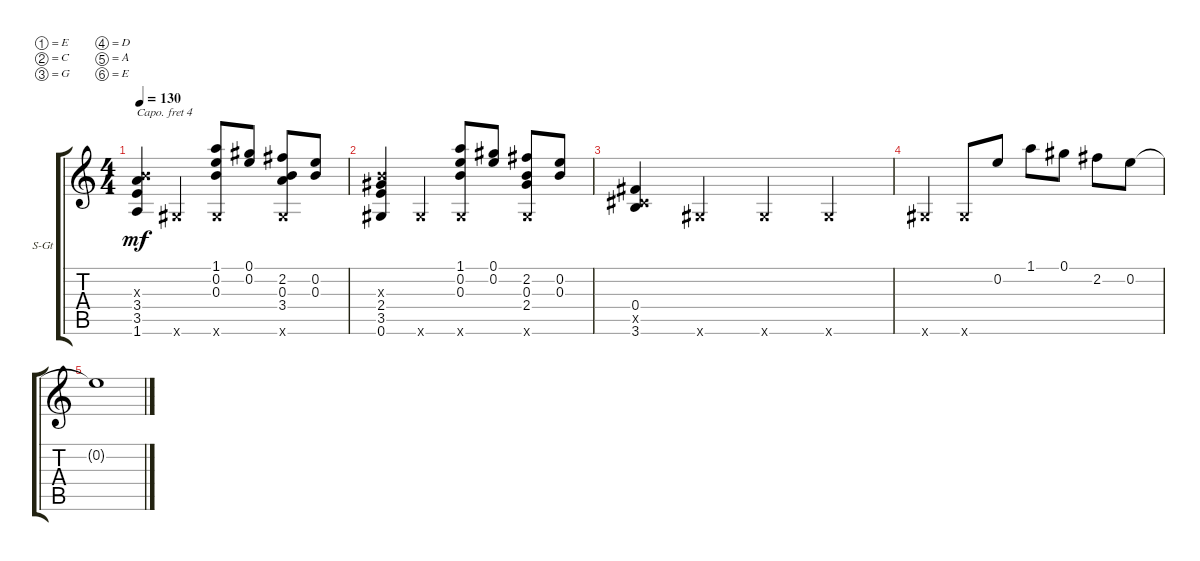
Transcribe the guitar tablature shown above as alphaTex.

\defaultSystemsLayout 4
\bracketExtendMode groupsimilarinstruments
\firstSystemTrackNameOrientation horizontal
\otherSystemsTrackNameOrientation horizontal
\track ("Steel Guitar" "S-Gt") {instrument acousticguitarsteel}
\staff {score tabs}
\capo 4
\tuning (E4 C4 G3 D3 A2 E2)
\ts (4 4)
\tempo 130
\clef g2
\ks c
(1.6 3.5 3.4 0.3{x}).4{dy mf} 0.6{x}.4 (0.3 0.2 1.1 0.6{x}).8 (0.2 0.1).8 (3.4 0.3 2.2 0.6{x}).8 (0.3 0.2).8 |
(0.6 3.5 2.4 0.3{x}).4 0.6{x}.4 (0.3 0.2 1.1 0.6{x}).8 (0.2 0.1).8 (2.4 0.3 2.2 0.6{x}).8 (0.3 0.2).8 |
(3.6 0.4 0.5{x}).4 0.6{x}.4 0.6{x}.4 0.6{x}.4 |
0.6{x}.4 0.6{x}.8 0.2.8 1.1.8 0.1.8 2.2.8 0.2.8 |
0.2{t}.1
